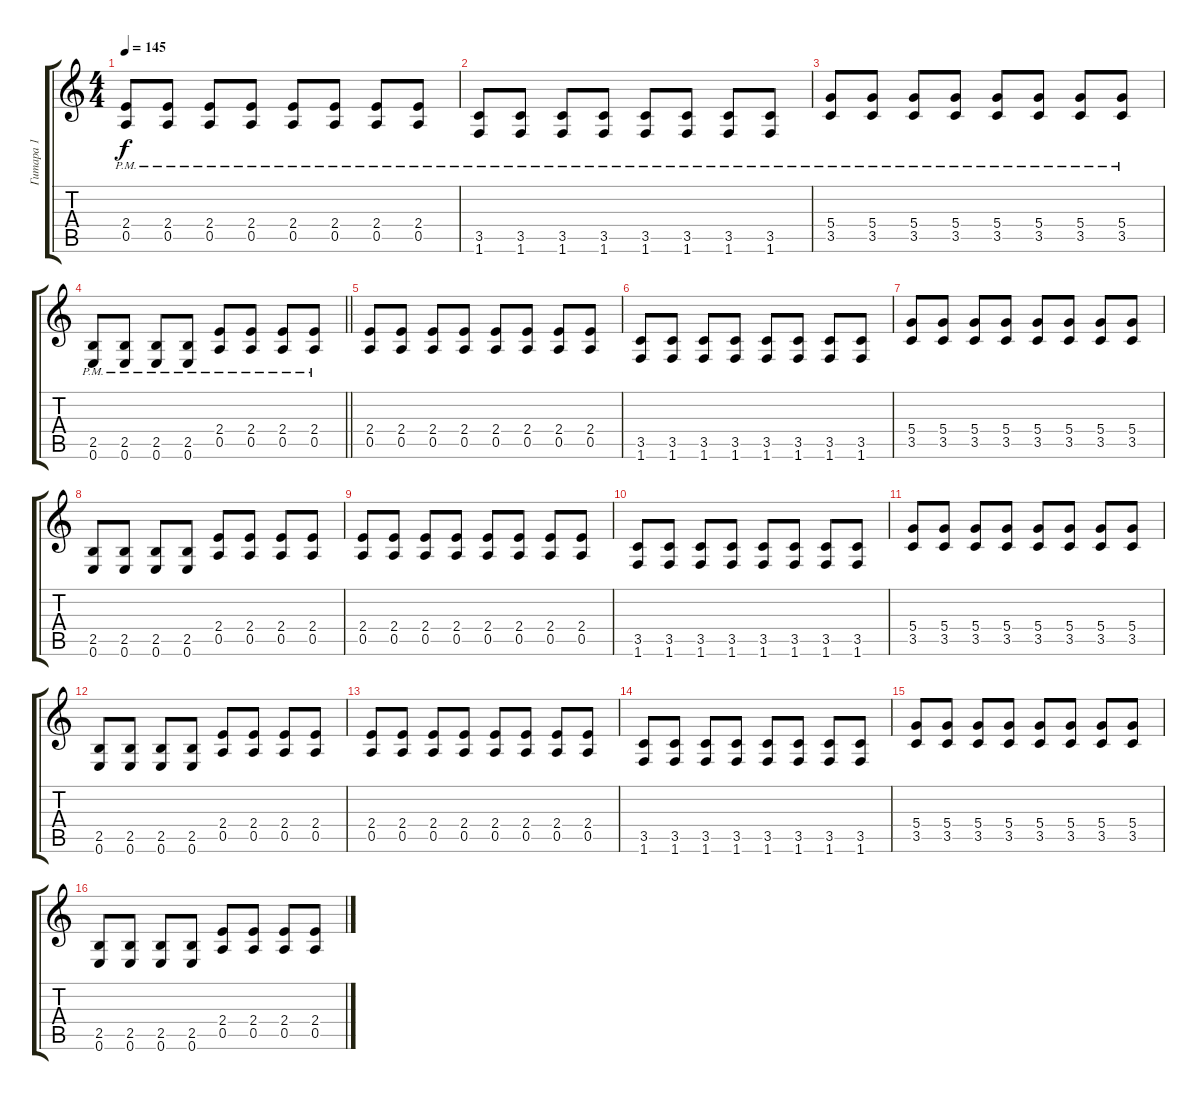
\track ("Гитара 1" "Гитара 1") {instrument overdrivenguitar}
\staff {score tabs}
\tuning (E4 B3 G3 D3 A2 E2) {hide}
\ts (4 4)
\tempo 145
\clef g2
\ks c
(2.4{pm} 0.5{pm}).8{dy f} (2.4{pm} 0.5{pm}).8 (2.4{pm} 0.5{pm}).8 (2.4{pm} 0.5{pm}).8 (2.4{pm} 0.5{pm}).8 (2.4{pm} 0.5{pm}).8 (2.4{pm} 0.5{pm}).8 (2.4{pm} 0.5{pm}).8 |
(3.5{pm} 1.6{pm}).8 (3.5{pm} 1.6{pm}).8 (3.5{pm} 1.6{pm}).8 (3.5{pm} 1.6{pm}).8 (3.5{pm} 1.6{pm}).8 (3.5{pm} 1.6{pm}).8 (3.5{pm} 1.6{pm}).8 (3.5{pm} 1.6{pm}).8 |
(5.4{pm} 3.5{pm}).8 (5.4{pm} 3.5{pm}).8 (5.4{pm} 3.5{pm}).8 (5.4{pm} 3.5{pm}).8 (5.4{pm} 3.5{pm}).8 (5.4{pm} 3.5{pm}).8 (5.4{pm} 3.5{pm}).8 (5.4{pm} 3.5{pm}).8 |
\barLineRight lightlight
(2.5{pm} 0.6{pm}).8 (2.5{pm} 0.6{pm}).8 (2.5{pm} 0.6{pm}).8 (2.5{pm} 0.6{pm}).8 (2.4{pm} 0.5{pm}).8 (2.4{pm} 0.5{pm}).8 (2.4{pm} 0.5{pm}).8 (2.4{pm} 0.5{pm}).8 |
(2.4 0.5).8 (2.4 0.5).8 (2.4 0.5).8 (2.4 0.5).8 (2.4 0.5).8 (2.4 0.5).8 (2.4 0.5).8 (2.4 0.5).8 |
(3.5 1.6).8 (3.5 1.6).8 (3.5 1.6).8 (3.5 1.6).8 (3.5 1.6).8 (3.5 1.6).8 (3.5 1.6).8 (3.5 1.6).8 |
(5.4 3.5).8 (5.4 3.5).8 (5.4 3.5).8 (5.4 3.5).8 (5.4 3.5).8 (5.4 3.5).8 (5.4 3.5).8 (5.4 3.5).8 |
(2.5 0.6).8 (2.5 0.6).8 (2.5 0.6).8 (2.5 0.6).8 (2.4 0.5).8 (2.4 0.5).8 (2.4 0.5).8 (2.4 0.5).8 |
(2.4 0.5).8 (2.4 0.5).8 (2.4 0.5).8 (2.4 0.5).8 (2.4 0.5).8 (2.4 0.5).8 (2.4 0.5).8 (2.4 0.5).8 |
(3.5 1.6).8 (3.5 1.6).8 (3.5 1.6).8 (3.5 1.6).8 (3.5 1.6).8 (3.5 1.6).8 (3.5 1.6).8 (3.5 1.6).8 |
(5.4 3.5).8 (5.4 3.5).8 (5.4 3.5).8 (5.4 3.5).8 (5.4 3.5).8 (5.4 3.5).8 (5.4 3.5).8 (5.4 3.5).8 |
(2.5 0.6).8 (2.5 0.6).8 (2.5 0.6).8 (2.5 0.6).8 (2.4 0.5).8 (2.4 0.5).8 (2.4 0.5).8 (2.4 0.5).8 |
(2.4 0.5).8 (2.4 0.5).8 (2.4 0.5).8 (2.4 0.5).8 (2.4 0.5).8 (2.4 0.5).8 (2.4 0.5).8 (2.4 0.5).8 |
(3.5 1.6).8 (3.5 1.6).8 (3.5 1.6).8 (3.5 1.6).8 (3.5 1.6).8 (3.5 1.6).8 (3.5 1.6).8 (3.5 1.6).8 |
(5.4 3.5).8 (5.4 3.5).8 (5.4 3.5).8 (5.4 3.5).8 (5.4 3.5).8 (5.4 3.5).8 (5.4 3.5).8 (5.4 3.5).8 |
(2.5 0.6).8 (2.5 0.6).8 (2.5 0.6).8 (2.5 0.6).8 (2.4 0.5).8 (2.4 0.5).8 (2.4 0.5).8 (2.4 0.5).8
